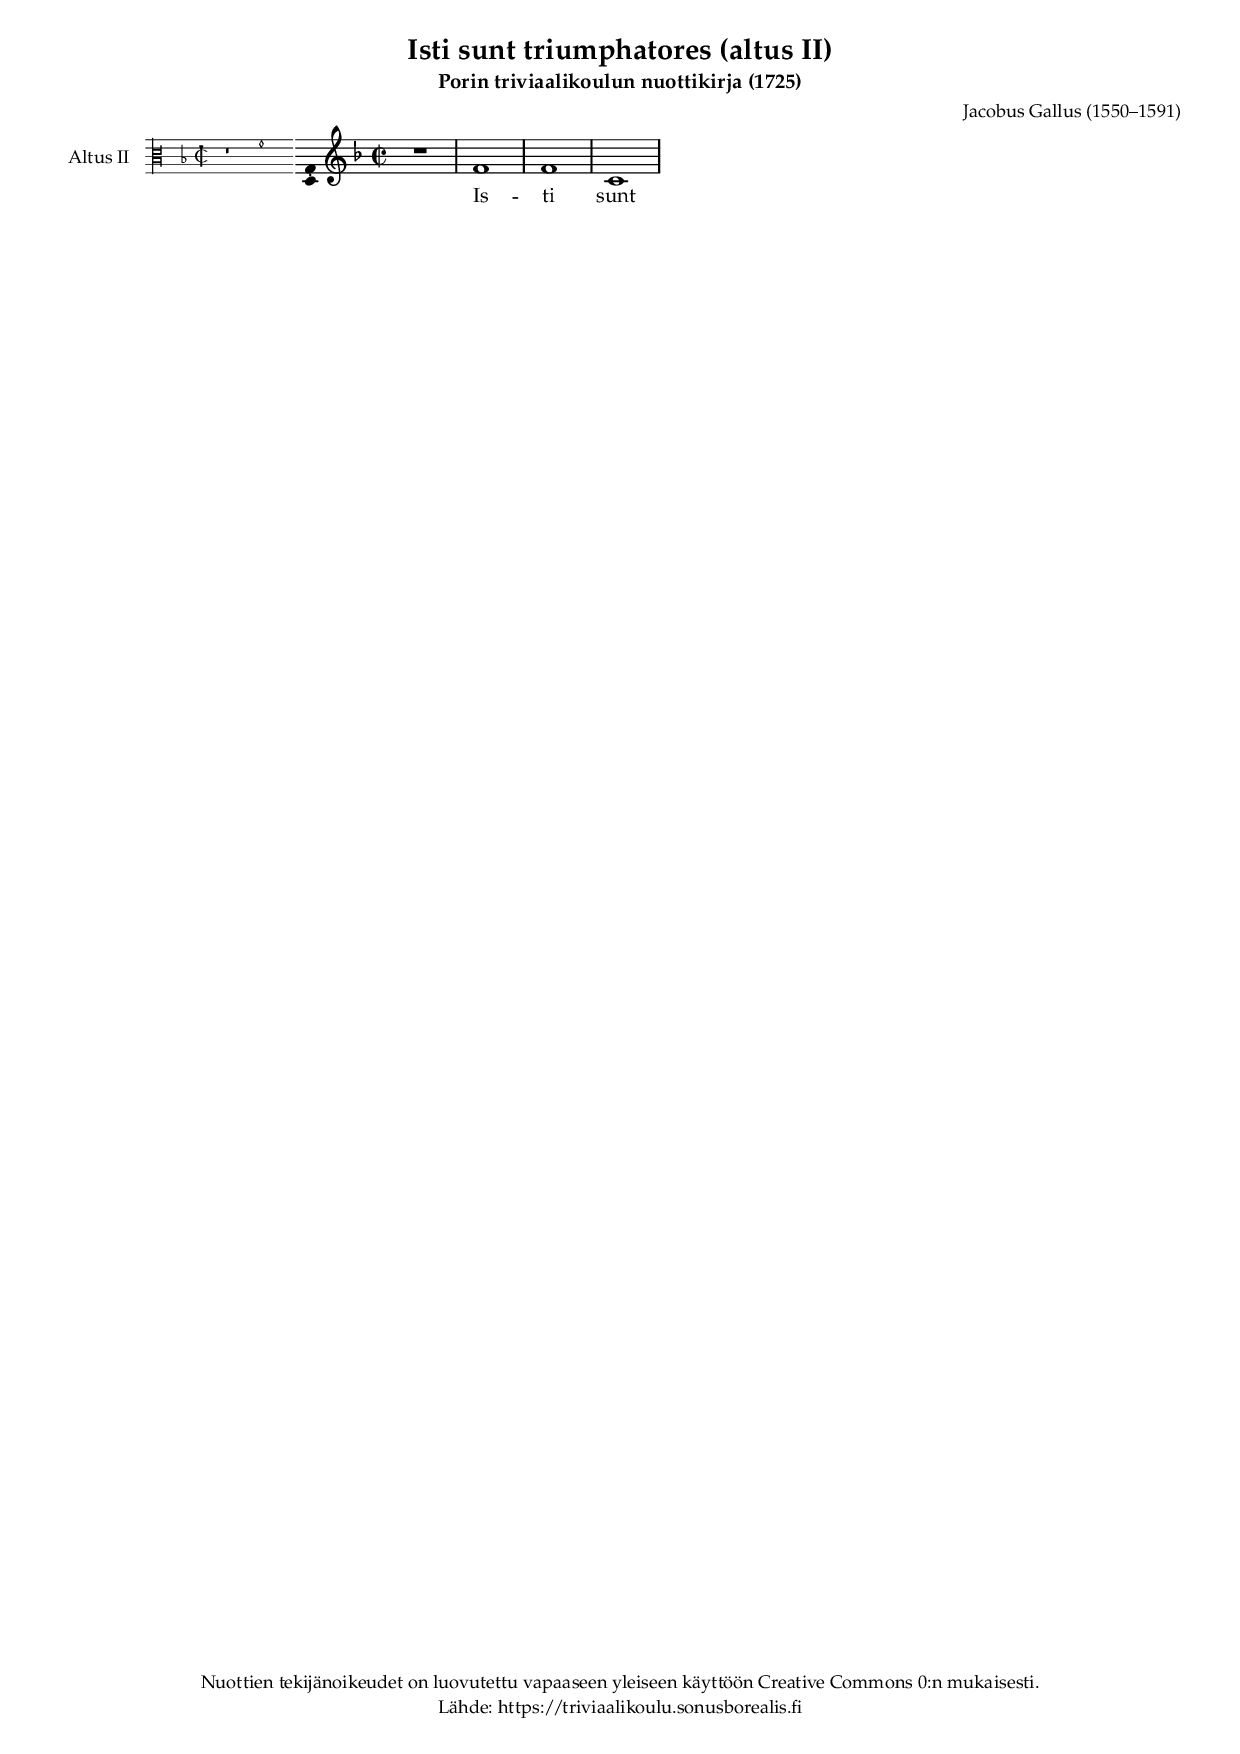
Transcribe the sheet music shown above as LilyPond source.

\version "2.20.0"
\include "suomi.ly"


stanzaOneLyricsChoirOne = \lyricmode {
    Is -- ti  sunt
    tri -- um -- pha -- to -- res,
    tri -- um -- pha -- to -- res,
    tri -- um -- pha -- to -- res
    et a -- mi -- ci De -- i,
    et a -- mi -- ci De -- i,

    qui con -- tem -- nen -- tes ius -- sa
    prin -- ci -- pum me -- ru -- e -- runt
    prae -- mi -- a ae -- ter -- na.

    Mo -- do co -- ro -- nan -- tur,
    mo -- do co -- ro -- nan -- tur
    et ac -- ci -- pi -- unt pal -- mam.

    Is -- ti  sunt,
    qui ve -- ne -- runt,
    qui ve -- ne -- runt,
    ex mag -- na tri -- bu -- la -- ti -- o -- ne
    et la -- ve -- runt sto -- las su -- _ _ as
    in san -- gui -- ne ag -- ni

    Mo -- do co -- ro -- nan -- tur,
    mo -- do co -- ro -- nan -- tur
    et ac -- ci -- pi -- unt pal -- mam.
}

stanzaOneLyricsChoirOneAlto = \lyricmode {
    Is -- ti  sunt
    tri -- um -- pha -- to -- res,
    tri -- um -- pha -- to -- res,
    tri -- um -- pha -- to -- res
    et a -- mi -- ci De -- i,
    et a -- mi -- ci De -- i,

    qui con -- tem -- nen -- tes ius -- sa
    prin -- ci -- pum me -- ru -- e -- runt
    prae -- mi -- a ae -- ter -- na.

    Mo -- do co -- ro -- nan -- tur,
    mo -- do co -- ro -- nan -- tur
    et ac -- ci -- pi -- unt 
    pal -- _ _ _ _ _ _ _ _ _ _ _ mam.

    Is -- ti  sunt,
    qui ve -- ne -- runt,
    qui ve -- ne -- runt,
    ex mag -- na tri -- bu -- la -- ti -- o -- _ _ _ ne
    et la -- ve -- runt sto -- las su -- as
    in san -- gui -- ne ag -- ni

    Mo -- do co -- ro -- nan -- tur,
    mo -- do co -- ro -- nan -- tur
    et ac -- ci -- pi -- unt
    pal -- _ _ _ _ _ _ _ _ _ _ _ mam.
}

stanzaOneLyricsChoirOneTenor = \lyricmode {
    Is -- ti  sunt
    tri -- um -- pha -- to -- res,
    tri -- um -- pha -- to -- res,
    tri -- um -- pha -- to -- res
    et a -- mi -- ci De -- i,
    et a -- mi -- ci De -- i,

    qui con -- tem -- nen -- tes ius -- sa
    prin -- ci -- pum me -- ru -- e -- runt
    prae -- mi -- a ae -- ter -- na.

    Mo -- do co -- ro -- nan -- tur,
    mo -- do co -- ro -- nan -- tur
    et ac -- ci -- pi -- unt pal -- mam.

    Is -- ti  sunt,
    qui ve -- ne -- runt,
    qui ve -- ne -- runt,
    ex mag -- na tri -- bu -- la -- ti -- o -- ne
    et la -- ve -- runt sto -- las su -- as
    in san -- gui -- ne ag -- _ _ _ ni

    Mo -- do co -- ro -- nan -- tur,
    mo -- do co -- ro -- nan -- tur
    et ac -- ci -- pi -- unt pal -- mam.
}

stanzaOneLyricsChoirTwo = \lyricmode {
    Is -- ti  sunt
    tri -- um -- pha -- to -- res,
    tri -- um -- pha -- to -- res,
    tri -- um -- pha -- to -- res
    et a -- mi -- ci De -- i,
    et a -- mi -- ci De -- i,

    qui con -- tem -- nen -- tes ius -- sa
    prin -- ci -- pum me -- ru -- e -- runt
    prae -- mi -- a ae -- ter -- na.

    Mo -- do co -- ro -- nan -- tur,
    mo -- do co -- ro -- nan -- tur
    et ac -- ci -- pi -- unt pal -- mam.

    Is -- ti  sunt,
    qui ve -- ne -- runt,
    qui ve -- ne -- runt,
    ex mag -- na tri -- bu -- la -- ti -- o -- ne
    et la -- ve -- runt sto -- las su -- _ as
    in san -- gui -- ne ag -- ni

    Mo -- do co -- ro -- nan -- tur,
    mo -- do co -- ro -- nan -- tur
    et ac -- ci -- pi -- unt pal -- mam.
}

stanzaOneLyricsChoirTwoAlto = \lyricmode {
    Is -- ti  sunt
    tri -- um -- pha -- to -- res,
    tri -- um -- pha -- to -- res,
    tri -- um -- pha -- to -- res
    et a -- mi -- ci De -- i,
    et a -- mi -- ci De -- i,

    qui con -- tem -- nen -- tes ius -- sa
    prin -- ci -- pum me -- ru -- e -- runt
    prae -- mi -- a ae -- ter -- na.

    Mo -- do co -- ro -- nan -- tur,
    mo -- do co -- ro -- nan -- tur
    et ac -- ci -- pi -- unt 
    pal -- _ _ _ _ mam.

    Is -- ti  sunt,
    qui ve -- ne -- runt,
    qui ve -- ne -- runt,
    ex mag -- na tri -- bu -- la -- ti -- o -- _ ne
    et la -- ve -- runt sto -- las su -- as
    in san -- gui -- ne ag -- ni

    Mo -- do co -- ro -- nan -- tur,
    mo -- do co -- ro -- nan -- tur
    et ac -- ci -- pi -- unt
    pal -- _ _ _ _ mam.
}


stanzaOneLyricsChoirTwoBass = \lyricmode {
    Is -- ti  sunt
    tri -- um -- pha -- to -- res,
    tri -- um -- pha -- to -- res,
    tri -- um -- pha -- to -- res
    et a -- mi -- ci De -- i,
    et a -- mi -- ci De -- i,

    qui con -- tem -- nen -- tes ius -- sa
    prin -- ci -- pum me -- ru -- e -- runt
    prae -- mi -- a ae -- ter -- na.

    Mo -- do co -- ro -- nan -- tur,
    mo -- do co -- ro -- nan -- tur
    et ac -- ci -- pi -- unt pal -- mam.

    Is -- ti  sunt,
    qui ve -- ne -- runt,
    qui ve -- ne -- runt,
    ex mag -- na tri -- bu -- la -- ti -- o -- ne
    et la -- ve -- runt sto -- las su -- as
    in san -- gui -- ne ag -- ni

    Mo -- do co -- ro -- nan -- tur,
    mo -- do co -- ro -- nan -- tur
    et ac -- ci -- pi -- unt pal -- mam.
}


% Second choir

AltoTwoMusic = \relative c' {
	\set Staff.instrumentName = #"Altus II"
	\set Staff.shortInstrumentName = "A II"

	\incipit {
		\clef "mensural-c3" \key f \major \time 2/2
		r1 f'
	}

	R1 | f | | f | c |

}


\include "isti-sunt-triumphatores.header.ily"

\header {
  title = "Isti sunt triumphatores (altus II)"
}

\score {
  \new StaffGroup = choirTwoStaff <<
    \new Staff <<
      \new Voice = "AltoTwo" {
        \global
        \AltoTwoMusic
      }
     \new Lyrics \lyricsto "AltoTwo" {
       \stanzaOneLyricsChoirTwoAlto
     }
    >>
  >>

  \midi {
    \tempo 4 = 160
  }
  \layout {
    \context {
      \Staff
      \consists "Ambitus_engraver"

    }
    indent = 4\cm
    incipit-width = 2.5\cm
    \context {
     \Score
     \override VerticalAxisGroup.remove-first = ##t
    }
  }
}
